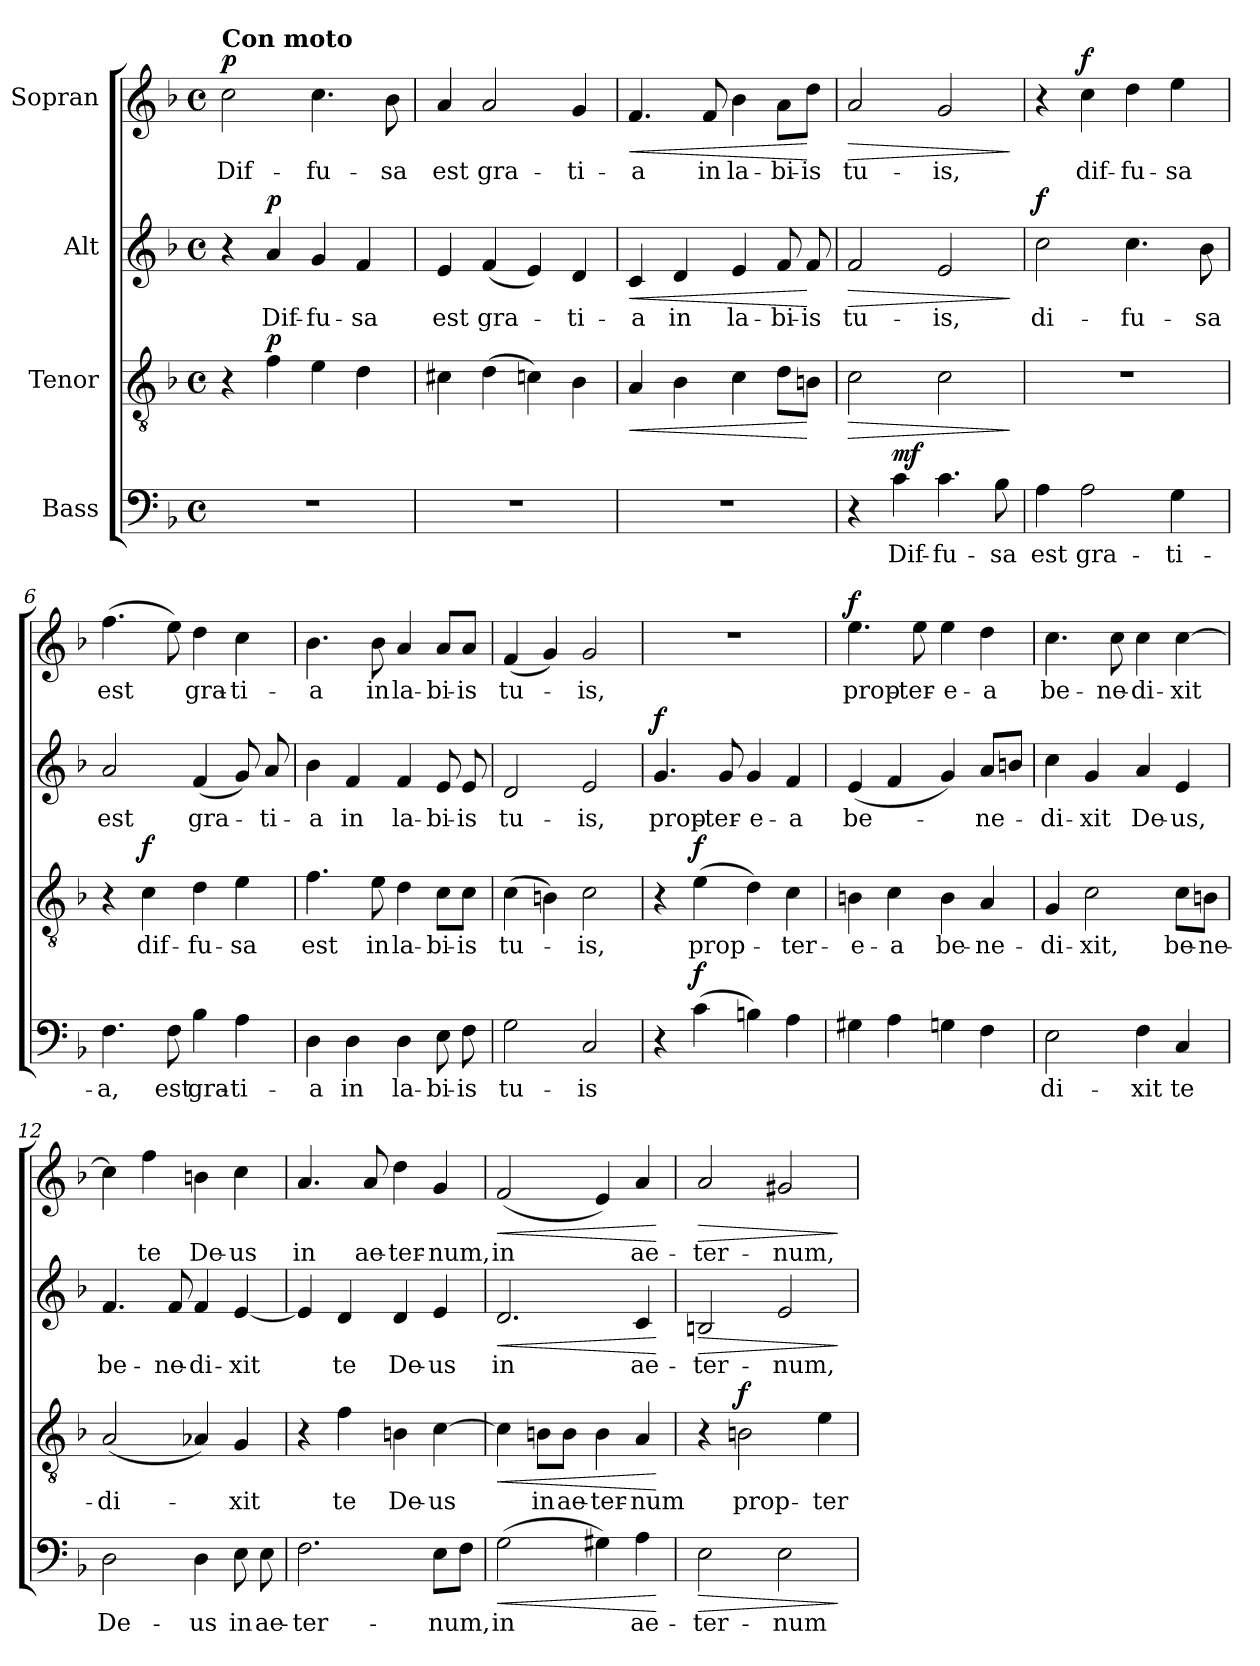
**kern	**text	**dynam	**kern	**text	**dynam	**kern	**text	**dynam	**kern	**text	**dynam
*part4	*part4	*part4	*part3	*part3	*part3	*part2	*part2	*part2	*part1	*part1	*part1
*staff4	*staff4	*staff4	*staff3	*staff3	*staff3	*staff2	*staff2	*staff2	*staff1	*staff1	*staff1
*I"Bass	*	*	*I"Tenor	*	*	*I"Alt	*	*	*I"Sopran	*	*
*clefF4	*	*	*clefGv2	*	*	*clefG2	*	*	*clefG2	*	*
*k[b-]	*	*	*k[b-]	*	*	*k[b-]	*	*	*k[b-]	*	*
*F:	*	*	*F:	*	*	*F:	*	*	*F:	*	*
*M4/4	*	*	*M4/4	*	*	*M4/4	*	*	*M4/4	*	*
*met(c)	*	*	*met(c)	*	*	*met(c)	*	*	*met(c)	*	*
*MM80	*	*	*MM80	*	*	*MM80	*	*	*MM80	*	*
=1	=1	=1	=1	=1	=1	=1	=1	=1	=1	=1	=1
!	!	!	!	!	!	!	!	!	!LO:TX:a:B:t=Con moto	!	!
!	!	!	!	!	!	!	!	!	!	!	!LO:DY:a
1r	.	.	4r	.	.	4r	.	.	2cc\	Dif-	p
!	!	!	!	!	!LO:DY:a	!	!	!LO:DY:a	!	!	!
.	.	.	4f\	.	p	4a/	Dif-	p	.	.	.
.	.	.	4e\	.	.	4g/	-fu-	.	4.cc\	-fu-	.
.	.	.	4d\	.	.	4f/	-sa	.	.	.	.
.	.	.	.	.	.	.	.	.	8b-\	-sa	.
=2	=2	=2	=2	=2	=2	=2	=2	=2	=2	=2	=2
1r	.	.	4c#X\	.	.	4e/	est	.	4a/	est	.
.	.	.	(>4d\	.	.	(4f/	gra-	.	2a/	gra-	.
.	.	.	4cn\)	.	.	4e/)	.	.	.	.	.
.	.	.	4B-\	.	.	4d/	-ti-	.	4g/	-ti-	.
=3	=3	=3	=3	=3	=3	=3	=3	=3	=3	=3	=3
!	!	!	!	!	!LO:HP:b	!	!	!LO:HP:b	!	!	!LO:HP:b
1r	.	.	4A/	.	<	4c/	-a	<	4.f/	-a	<
.	.	.	4B-\	.	.	4d/	in	.	.	.	.
.	.	.	.	.	.	.	.	.	8f/	in	.
.	.	.	4c\	.	.	4e/	la-	.	4b-\	la-	.
.	.	.	8d\L	.	.	8f/	-bi-	.	8a\L	-bi-	.
.	.	.	8Bn\J	.	[	8f/	-is	[	8dd\J	-is	[
=4	=4	=4	=4	=4	=4	=4	=4	=4	=4	=4	=4
!	!	!	!	!	!LO:HP:b	!	!	!LO:HP:b	!	!	!LO:HP:b
4r	.	.	2c\	.	>	2f/	tu-	>	2a/	tu-	>
!	!	!LO:DY:a	!	!	!	!	!	!	!	!	!
4c\	Dif-	mf	.	.	.	.	.	.	.	.	.
4.c\	-fu-	.	2c\	.	.	2e/	-is,	.	2g/	-is,	.
8B-\	-sa	.	.	.	.	.	.	.	.	.	.
.	.	.	.	.	]	.	.	]	.	.	]
=5	=5	=5	=5	=5	=5	=5	=5	=5	=5	=5	=5
!	!	!	!	!	!	!	!	!LO:DY:a	!	!	!
4A\	est	.	1r	.	.	2cc\	di-	f	4r	.	.
!	!	!	!	!	!	!	!	!	!	!	!LO:DY:a
2A\	gra-	.	.	.	.	.	.	.	4cc\	dif-	f
.	.	.	.	.	.	4.cc\	-fu-	.	4dd\	-fu-	.
4G\	-ti-	.	.	.	.	.	.	.	4ee\	-sa	.
.	.	.	.	.	.	8b-\	-sa	.	.	.	.
!!LO:LB:g=z
=6	=6	=6	=6	=6	=6	=6	=6	=6	=6	=6	=6
4.F\	-a,	.	4r	.	.	2a/	est	.	(>4.ff\	est	.
!	!	!	!	!	!LO:DY:a	!	!	!	!	!	!
.	.	.	4c\	dif-	f	.	.	.	.	.	.
8F\	est	.	.	.	.	.	.	.	8ee\)	.	.
4B-\	gra-	.	4d\	-fu-	.	(4f/	gra-	.	4dd\	gra-	.
4A\	-ti-	.	4e\	-sa	.	8g/)	.	.	4cc\	-ti-	.
.	.	.	.	.	.	8a/	-ti-	.	.	.	.
=7	=7	=7	=7	=7	=7	=7	=7	=7	=7	=7	=7
4D\	-a	.	4.f\	est	.	4b-\	-a	.	4.b-\	-a	.
4D\	in	.	.	.	.	4f/	in	.	.	.	.
.	.	.	8e\	in	.	.	.	.	8b-\	in	.
4D\	la-	.	4d\	la-	.	4f/	la-	.	4a/	la-	.
8E\	-bi-	.	8c\L	-bi-	.	8e/	-bi-	.	8a/L	-bi-	.
8F\	-is	.	8c\J	-is	.	8e/	-is	.	8a/J	-is	.
=8	=8	=8	=8	=8	=8	=8	=8	=8	=8	=8	=8
2G\	tu-	.	(>4c\	tu-	.	2d/	tu-	.	(4f/	tu-	.
.	.	.	4Bn\)	.	.	.	.	.	4g/)	.	.
2C/	-is	.	2c\	-is,	.	2e/	-is,	.	2g/	-is,	.
=9	=9	=9	=9	=9	=9	=9	=9	=9	=9	=9	=9
!	!	!	!	!	!	!	!	!LO:DY:a	!	!	!
4r	.	.	4r	.	.	4.g/	prop-	f	1r	.	.
!	!	!LO:DY:a	!	!	!LO:DY:a	!	!	!	!	!	!
(4c\	.	f	(>4e\	prop-	f	.	.	.	.	.	.
.	.	.	.	.	.	8g/	-ter-	.	.	.	.
4Bn\)	.	.	4d\)	.	.	4g/	-e-	.	.	.	.
4A\	.	.	4c\	-ter-	.	4f/	-a	.	.	.	.
=10	=10	=10	=10	=10	=10	=10	=10	=10	=10	=10	=10
!	!	!	!	!	!	!	!	!	!	!	!LO:DY:a
4G#X\	.	.	4Bn\	-e-	.	(4e/	be-	.	4.ee\	prop-	f
4A\	.	.	4c\	-a	.	4f/	.	.	.	.	.
.	.	.	.	.	.	.	.	.	8ee\	-ter-	.
4Gn\	.	.	4B\	be-	.	4g/)	.	.	4ee\	-e-	.
4F\	.	.	4A/	-ne-	.	8a/L	-ne-	.	4dd\	-a	.
.	.	.	.	.	.	8bn/J	.	.	.	.	.
!!LO:LB:g=z
=11	=11	=11	=11	=11	=11	=11	=11	=11	=11	=11	=11
2E\	-di-	.	4G/	-di-	.	4cc\	-di-	.	4.cc\	be-	.
.	.	.	2c\	-xit,	.	4g/	-xit	.	.	.	.
.	.	.	.	.	.	.	.	.	8cc\	-ne-	.
4F\	-xit	.	.	.	.	4a/	De-	.	4cc\	-di-	.
4C/	te	.	8c\L	be-	.	4e/	-us,	.	[4cc\	-xit	.
.	.	.	8Bn\J	-ne-	.	.	.	.	.	.	.
=12	=12	=12	=12	=12	=12	=12	=12	=12	=12	=12	=12
2D\	De-	.	(2A/	-di-	.	4.f/	be-	.	4cc\]	.	.
.	.	.	.	.	.	.	.	.	4ff\	te	.
.	.	.	.	.	.	8f/	-ne-	.	.	.	.
4D\	-us	.	4A-X/)	.	.	4f/	-di-	.	4bn\	De-	.
8E\	in	.	4G/	-xit	.	[4e/	-xit	.	4cc\	-us	.
8E\	ae-	.	.	.	.	.	.	.	.	.	.
=13	=13	=13	=13	=13	=13	=13	=13	=13	=13	=13	=13
2.F\	-ter-	.	4r	.	.	4e/]	.	.	4.a/	in	.
.	.	.	4f\	te	.	4d/	te	.	.	.	.
.	.	.	.	.	.	.	.	.	8a/	ae-	.
.	.	.	4Bn\	De-	.	4d/	De-	.	4dd\	-ter-	.
8E\L	-num,	.	[4c\	-us	.	4e/	-us	.	4g/	-num,	.
8F\J	.	.	.	.	.	.	.	.	.	.	.
=14	=14	=14	=14	=14	=14	=14	=14	=14	=14	=14	=14
!	!	!LO:HP:b	!	!	!LO:HP:b	!	!	!LO:HP:b	!	!	!LO:HP:b
(2G\	in	<	4c\]	.	<	2.d/	in	<	(>2f/	in	<
.	.	.	8Bn\L	in	.	.	.	.	.	.	.
.	.	.	8B\J	ae-	.	.	.	.	.	.	.
4G#X\)	.	.	4B\	-ter-	.	.	.	.	4e/)	.	.
4A\	ae-	.	4A/	-num	.	4c/	ae-	.	4a/	ae-	.
.	.	[	.	.	[	.	.	[	.	.	[
=15	=15	=15	=15	=15	=15	=15	=15	=15	=15	=15	=15
!	!	!LO:HP:b	!	!	!	!	!	!LO:HP:b	!	!	!LO:HP:b
2E\	-ter-	>	4r	.	.	2Bn/	-ter-	>	2a/	-ter-	>
!	!	!	!	!	!LO:DY:a	!	!	!	!	!	!
.	.	.	2Bn\	prop-	f	.	.	.	.	.	.
2E\	-num	.	.	.	.	2e/	-num,	.	2g#X/	-num,	.
.	.	.	4e\	-ter	.	.	.	.	.	.	.
.	.	]	.	.	.	.	.	]	.	.	]
=	=	=	=	=	=	=	=	=	=	=	=
*-	*-	*-	*-	*-	*-	*-	*-	*-	*-	*-	*-
